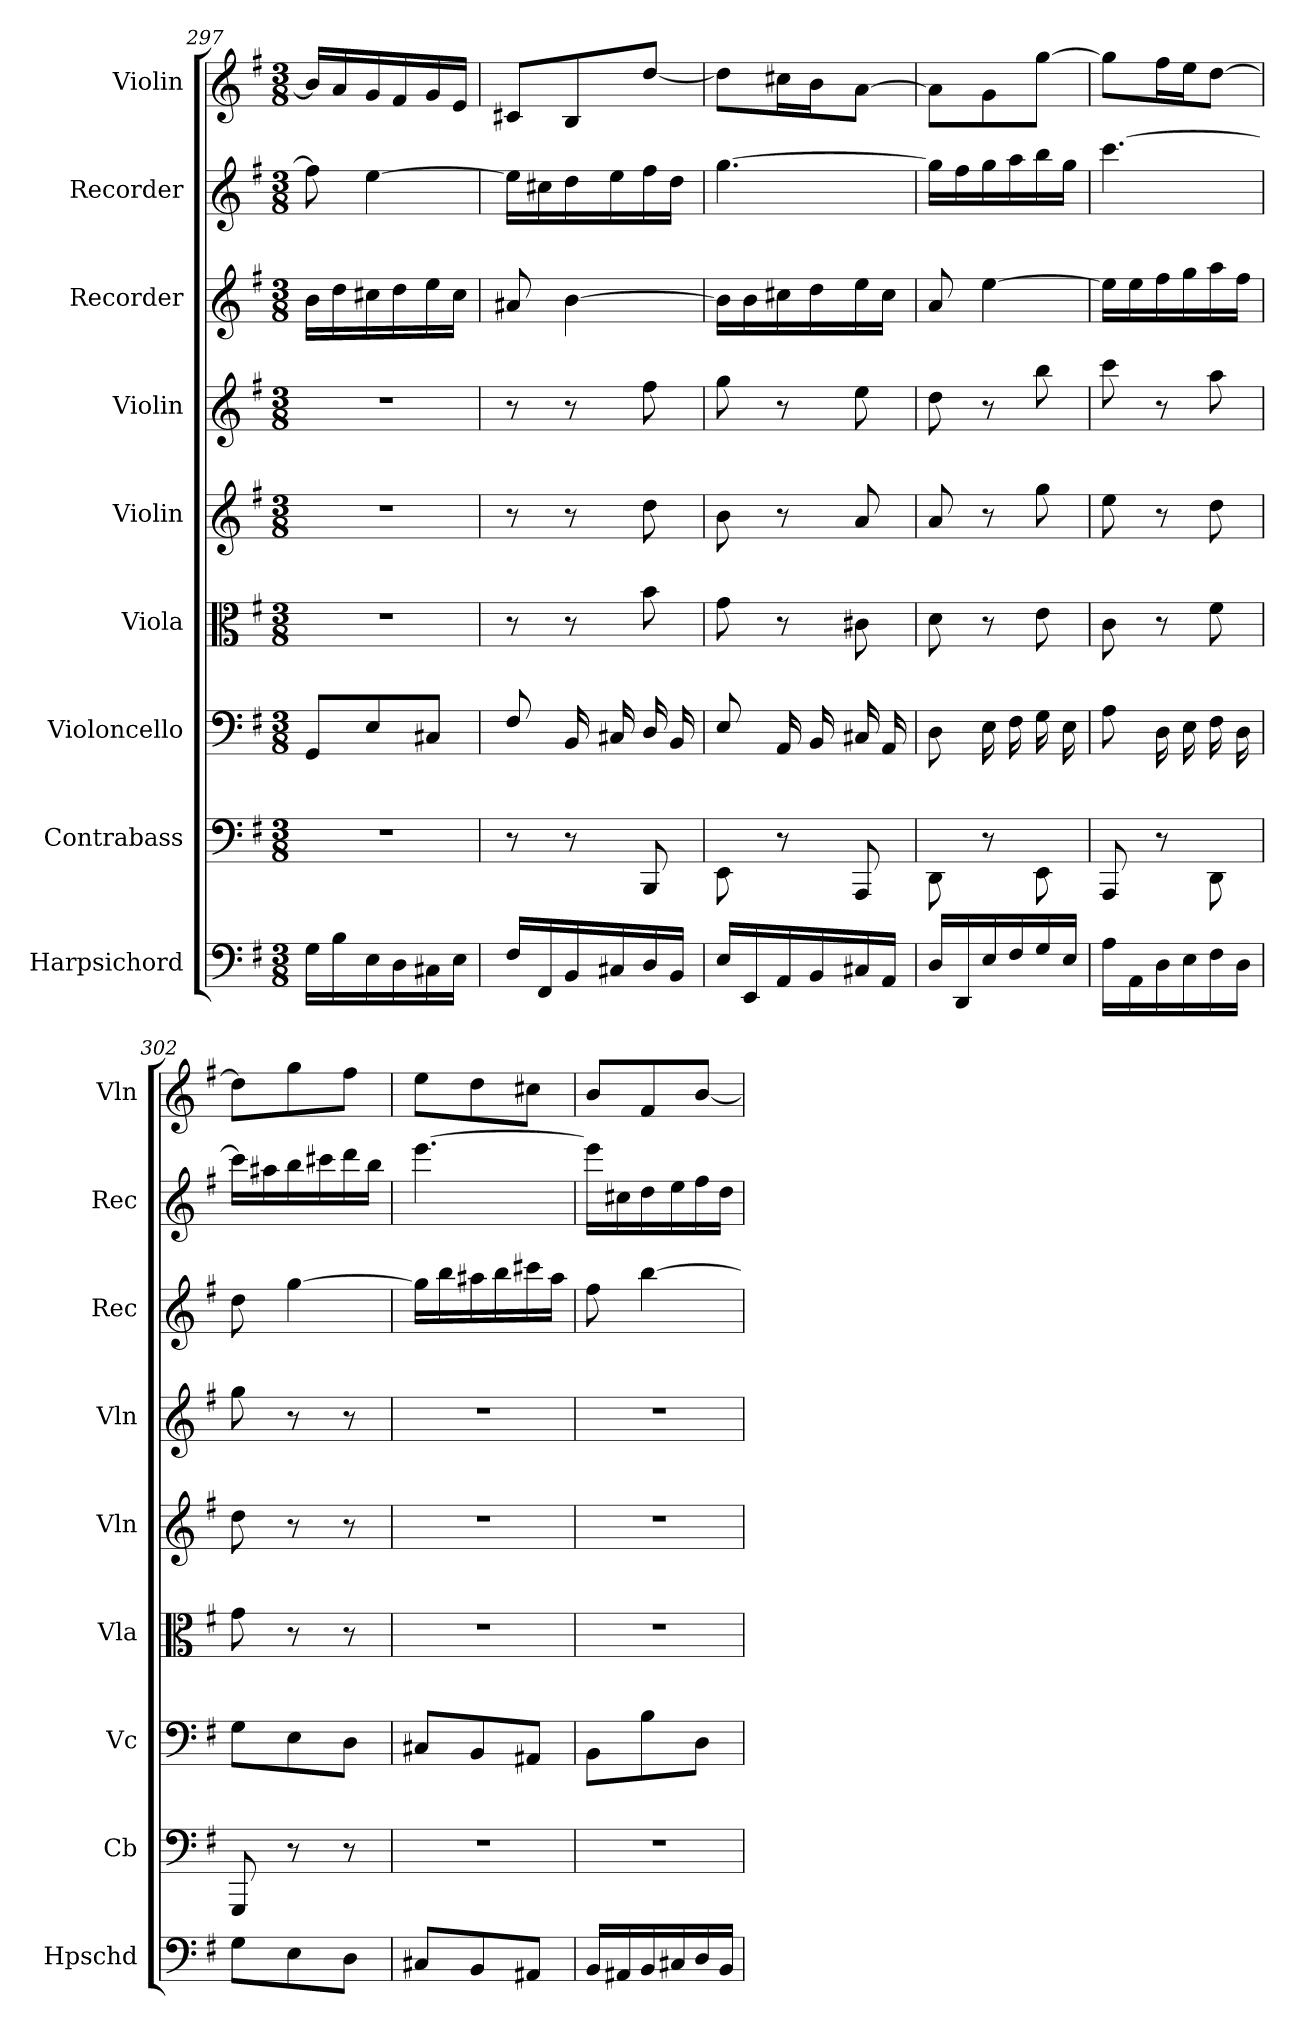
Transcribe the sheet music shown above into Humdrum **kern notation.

**kern	**kern	**kern	**kern	**kern	**kern	**kern	**kern	**kern
*part9	*part8	*part7	*part6	*part5	*part4	*part3	*part2	*part1
*staff9	*staff8	*staff7	*staff6	*staff5	*staff4	*staff3	*staff2	*staff1
*I"Harpsichord	*I"Contrabass	*I"Violoncello	*I"Viola	*I"Violin	*I"Violin	*I"Recorder	*I"Recorder	*I"Violin
*I'Hpschd	*I'Cb	*I'Vc	*I'Vla	*I'Vln	*I'Vln	*I'Rec	*I'Rec	*I'Vln
*clefF4	*clefF4	*clefF4	*clefC3	*clefG2	*clefG2	*clefG2	*clefG2	*clefG2
*	*ITrd7c12	*	*	*	*	*	*	*
*k[f#]	*k[f#]	*k[f#]	*k[f#]	*k[f#]	*k[f#]	*k[f#]	*k[f#]	*k[f#]
*G:	*G:	*G:	*G:	*G:	*G:	*G:	*G:	*G:
*M3/8	*M3/8	*M3/8	*M3/8	*M3/8	*M3/8	*M3/8	*M3/8	*M3/8
=297	=297	=297	=297	=297	=297	=297	=297	=297
16G\LL	4.r	8GG/L	4.r	4.r	4.r	16b\LL	8ff#\]	16b/LL]
16B\	.	.	.	.	.	16dd\	.	16a/
16E\	.	8E/	.	.	.	16cc#X\	[4ee\	16g/
16D\	.	.	.	.	.	16dd\	.	16f#/
16C#X\	.	8C#X/J	.	.	.	16ee\	.	16g/
16E\JJ	.	.	.	.	.	16cc#\JJ	.	16e/JJ
=298	=298	=298	=298	=298	=298	=298	=298	=298
16F#/LL	8r	8F#/	8r	8r	8r	8a#X/	16ee\LL]	8c#X/L
16FF#/	.	.	.	.	.	.	16cc#X\	.
16BB/	8r	16BB/	8r	8r	8r	[4b\	16dd\	8B/
16C#X/	.	16C#X/	.	.	.	.	16ee\	.
16D/	8BBBB/	16D/	8b\	8dd\	8ff#\	.	16ff#\	[8dd/J
16BB/JJ	.	16BB/	.	.	.	.	16dd\JJ	.
=299	=299	=299	=299	=299	=299	=299	=299	=299
16E/LL	8EEE\	8E/	8g\	8b\	8gg\	16b\LL]	[4.gg\	8dd\L]
16EE/	.	.	.	.	.	16b\	.	.
16AA/	8r	16AA/	8r	8r	8r	16cc#X\	.	16cc#X\L
16BB/	.	16BB/	.	.	.	16dd\	.	16b\J
16C#X/	8AAAA/	16C#X/	8c#X\	8a/	8ee\	16ee\	.	[8a\J
16AA/JJ	.	16AA/	.	.	.	16cc#\JJ	.	.
=300	=300	=300	=300	=300	=300	=300	=300	=300
16D/LL	8DDD\	8D\	8d\	8a/	8dd\	8a/	16gg\LL]	8a\L]
16DD/	.	.	.	.	.	.	16ff#\	.
16E/	8r	16E\	8r	8r	8r	[4ee\	16gg\	8g\
16F#/	.	16F#\	.	.	.	.	16aa\	.
16G/	8EEE\	16G\	8e\	8gg\	8bb\	.	16bb\	[8gg\J
16E/JJ	.	16E\	.	.	.	.	16gg\JJ	.
=301	=301	=301	=301	=301	=301	=301	=301	=301
16A\LL	8AAAA/	8A\	8c\	8ee\	8ccc\	16ee\LL]	[4.ccc\	8gg\L]
16AA\	.	.	.	.	.	16ee\	.	.
16D\	8r	16D\	8r	8r	8r	16ff#\	.	16ff#\L
16E\	.	16E\	.	.	.	16gg\	.	16ee\J
16F#\	8DDD\	16F#\	8f#\	8dd\	8aa\	16aa\	.	[8dd\J
16D\JJ	.	16D\	.	.	.	16ff#\JJ	.	.
=302	=302	=302	=302	=302	=302	=302	=302	=302
8G\L	8GGGG/	8G\L	8g\	8dd\	8gg\	8dd\	16ccc\LL]	8dd\L]
.	.	.	.	.	.	.	16aa#X\	.
8E\	8r	8E\	8r	8r	8r	[4gg\	16bb\	8gg\
.	.	.	.	.	.	.	16ccc#X\	.
8D\J	8r	8D\J	8r	8r	8r	.	16ddd\	8ff#\J
.	.	.	.	.	.	.	16bb\JJ	.
=303	=303	=303	=303	=303	=303	=303	=303	=303
8C#X/L	4.r	8C#X/L	4.r	4.r	4.r	16gg\LL]	[4.eee\	8ee\L
.	.	.	.	.	.	16bb\	.	.
8BB/	.	8BB/	.	.	.	16aa#X\	.	8dd\
.	.	.	.	.	.	16bb\	.	.
8AA#X/J	.	8AA#X/J	.	.	.	16ccc#X\	.	8cc#X\J
.	.	.	.	.	.	16aa#\JJ	.	.
=304	=304	=304	=304	=304	=304	=304	=304	=304
16BB/LL	4.r	8BB\L	4.r	4.r	4.r	8ff#\	16eee\LL]	8b/L
16AA#X/	.	.	.	.	.	.	16cc#X\	.
16BB/	.	8B\	.	.	.	[4bb\	16dd\	8f#/
16C#X/	.	.	.	.	.	.	16ee\	.
16D/	.	8D\J	.	.	.	.	16ff#\	[8b/J
16BB/JJ	.	.	.	.	.	.	16dd\JJ	.
=	=	=	=	=	=	=	=	=
*-	*-	*-	*-	*-	*-	*-	*-	*-
